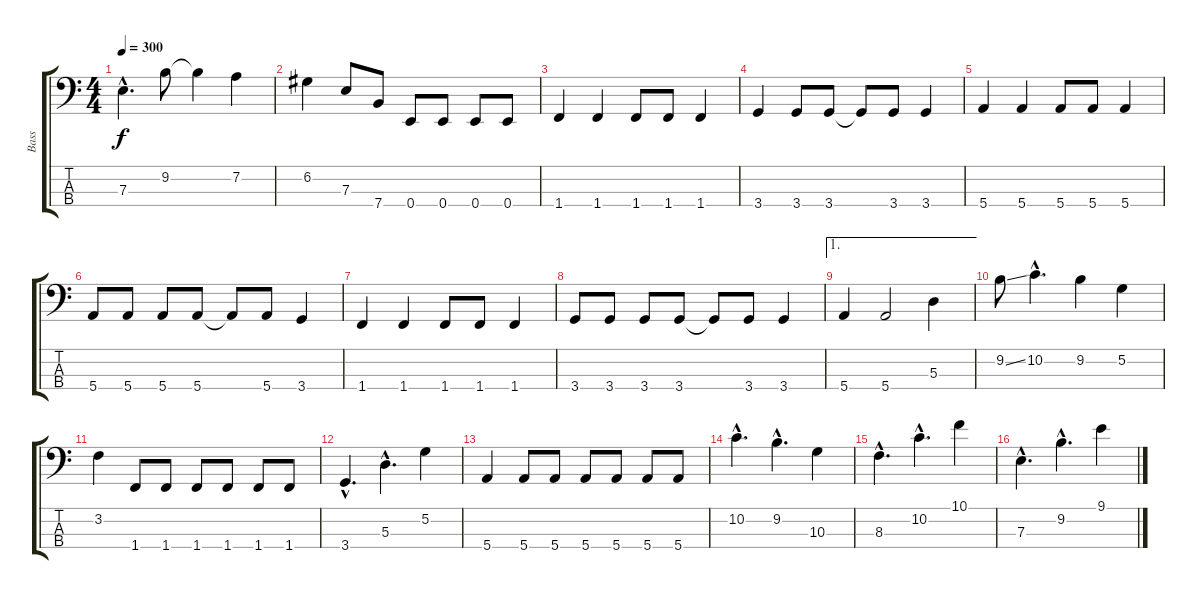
\track ("Bass" "Bass") {instrument electricbassfinger}
\staff {score tabs}
\tuning (G2 D2 A1 E1) {hide}
\ts (4 4)
\tempo 300
\clef f4
\ks c
7.3{hac}.4{d dy f} 9.2.8 9.2{t}.4 7.2.4 |
6.2.4 7.3.8 7.4.8 0.4.8 0.4.8 0.4.8 0.4.8 |
1.4.4 1.4.4 1.4.8 1.4.8 1.4.4 |
3.4.4 3.4.8 3.4.8 3.4{t}.8 3.4.8 3.4.4 |
5.4.4 5.4.4 5.4.8 5.4.8 5.4.4 |
5.4.8 5.4.8 5.4.8 5.4.8 5.4{t}.8 5.4.8 3.4.4 |
1.4.4 1.4.4 1.4.8 1.4.8 1.4.4 |
3.4.8 3.4.8 3.4.8 3.4.8 3.4{t}.8 3.4.8 3.4.4 |
\ae 1
5.4.4 5.4.2 5.3.4 |
9.2{ss}.8 10.2{hac}.4{d} 9.2.4 5.2.4 |
3.2.4 1.4.8 1.4.8 1.4.8 1.4.8 1.4.8 1.4.8 |
3.4{hac}.4{d} 5.3{hac}.4{d} 5.2.4 |
5.4.4 5.4.8 5.4.8 5.4.8 5.4.8 5.4.8 5.4.8 |
10.2{hac}.4{d} 9.2{hac}.4{d} 10.3.4 |
8.3{hac}.4{d} 10.2{hac}.4{d} 10.1.4 |
7.3{hac}.4{d} 9.2{hac}.4{d} 9.1.4
